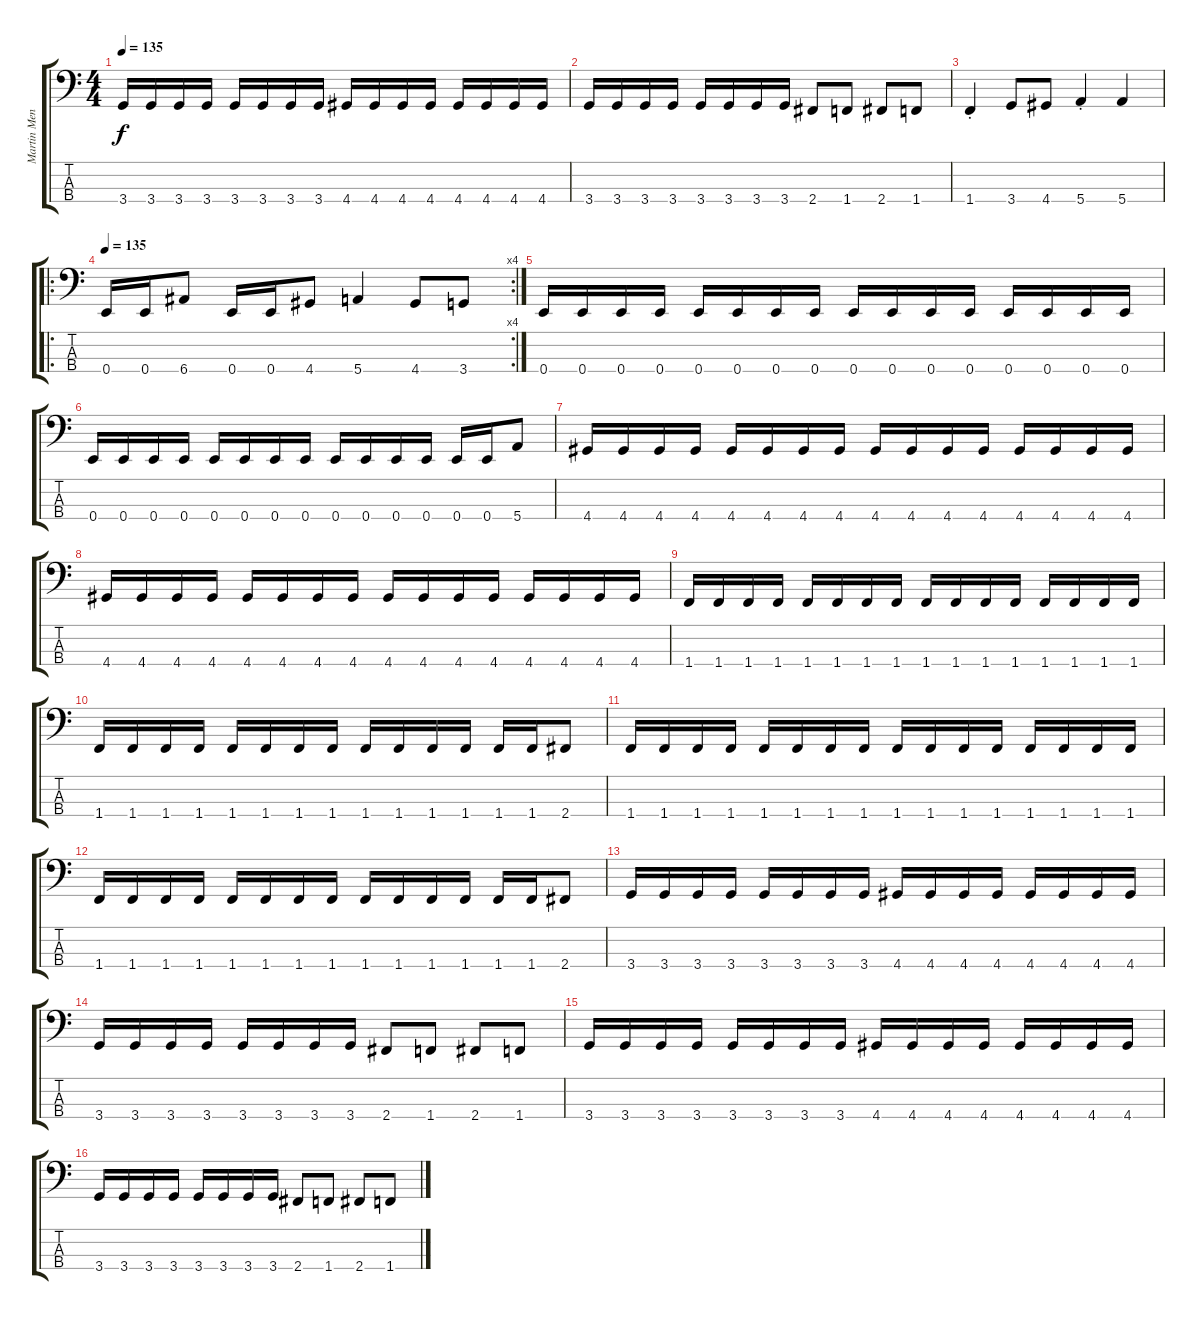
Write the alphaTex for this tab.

\track ("Martin Mendez" "Martin Men") {instrument electricbassfinger}
\staff {score tabs}
\tuning (G2 D2 A1 E1) {hide}
\ts (4 4)
\tempo 135
\clef f4
\ks c
3.4.16{dy f} 3.4.16 3.4.16 3.4.16 3.4.16 3.4.16 3.4.16 3.4.16 4.4.16 4.4.16 4.4.16 4.4.16 4.4.16 4.4.16 4.4.16 4.4.16 |
3.4.16 3.4.16 3.4.16 3.4.16 3.4.16 3.4.16 3.4.16 3.4.16 2.4.8 1.4.8 2.4.8 1.4.8 |
1.4{st}.4 3.4.8 4.4.8 5.4{st}.4 5.4.4 |
\ro
\rc 4
\tempo 140
\tempo 135
0.4.16 0.4.16 6.4.8 0.4.16 0.4.16 4.4.8 5.4.4 4.4.8 3.4.8 |
0.4.16 0.4.16 0.4.16 0.4.16 0.4.16 0.4.16 0.4.16 0.4.16 0.4.16 0.4.16 0.4.16 0.4.16 0.4.16 0.4.16 0.4.16 0.4.16 |
0.4.16 0.4.16 0.4.16 0.4.16 0.4.16 0.4.16 0.4.16 0.4.16 0.4.16 0.4.16 0.4.16 0.4.16 0.4.16 0.4.16 5.4.8 |
4.4.16 4.4.16 4.4.16 4.4.16 4.4.16 4.4.16 4.4.16 4.4.16 4.4.16 4.4.16 4.4.16 4.4.16 4.4.16 4.4.16 4.4.16 4.4.16 |
4.4.16 4.4.16 4.4.16 4.4.16 4.4.16 4.4.16 4.4.16 4.4.16 4.4.16 4.4.16 4.4.16 4.4.16 4.4.16 4.4.16 4.4.16 4.4.16 |
1.4.16 1.4.16 1.4.16 1.4.16 1.4.16 1.4.16 1.4.16 1.4.16 1.4.16 1.4.16 1.4.16 1.4.16 1.4.16 1.4.16 1.4.16 1.4.16 |
1.4.16 1.4.16 1.4.16 1.4.16 1.4.16 1.4.16 1.4.16 1.4.16 1.4.16 1.4.16 1.4.16 1.4.16 1.4.16 1.4.16 2.4.8 |
1.4.16 1.4.16 1.4.16 1.4.16 1.4.16 1.4.16 1.4.16 1.4.16 1.4.16 1.4.16 1.4.16 1.4.16 1.4.16 1.4.16 1.4.16 1.4.16 |
1.4.16 1.4.16 1.4.16 1.4.16 1.4.16 1.4.16 1.4.16 1.4.16 1.4.16 1.4.16 1.4.16 1.4.16 1.4.16 1.4.16 2.4.8 |
3.4.16 3.4.16 3.4.16 3.4.16 3.4.16 3.4.16 3.4.16 3.4.16 4.4.16 4.4.16 4.4.16 4.4.16 4.4.16 4.4.16 4.4.16 4.4.16 |
3.4.16 3.4.16 3.4.16 3.4.16 3.4.16 3.4.16 3.4.16 3.4.16 2.4.8 1.4.8 2.4.8 1.4.8 |
3.4.16 3.4.16 3.4.16 3.4.16 3.4.16 3.4.16 3.4.16 3.4.16 4.4.16 4.4.16 4.4.16 4.4.16 4.4.16 4.4.16 4.4.16 4.4.16 |
3.4.16 3.4.16 3.4.16 3.4.16 3.4.16 3.4.16 3.4.16 3.4.16 2.4.8 1.4.8 2.4.8 1.4.8
